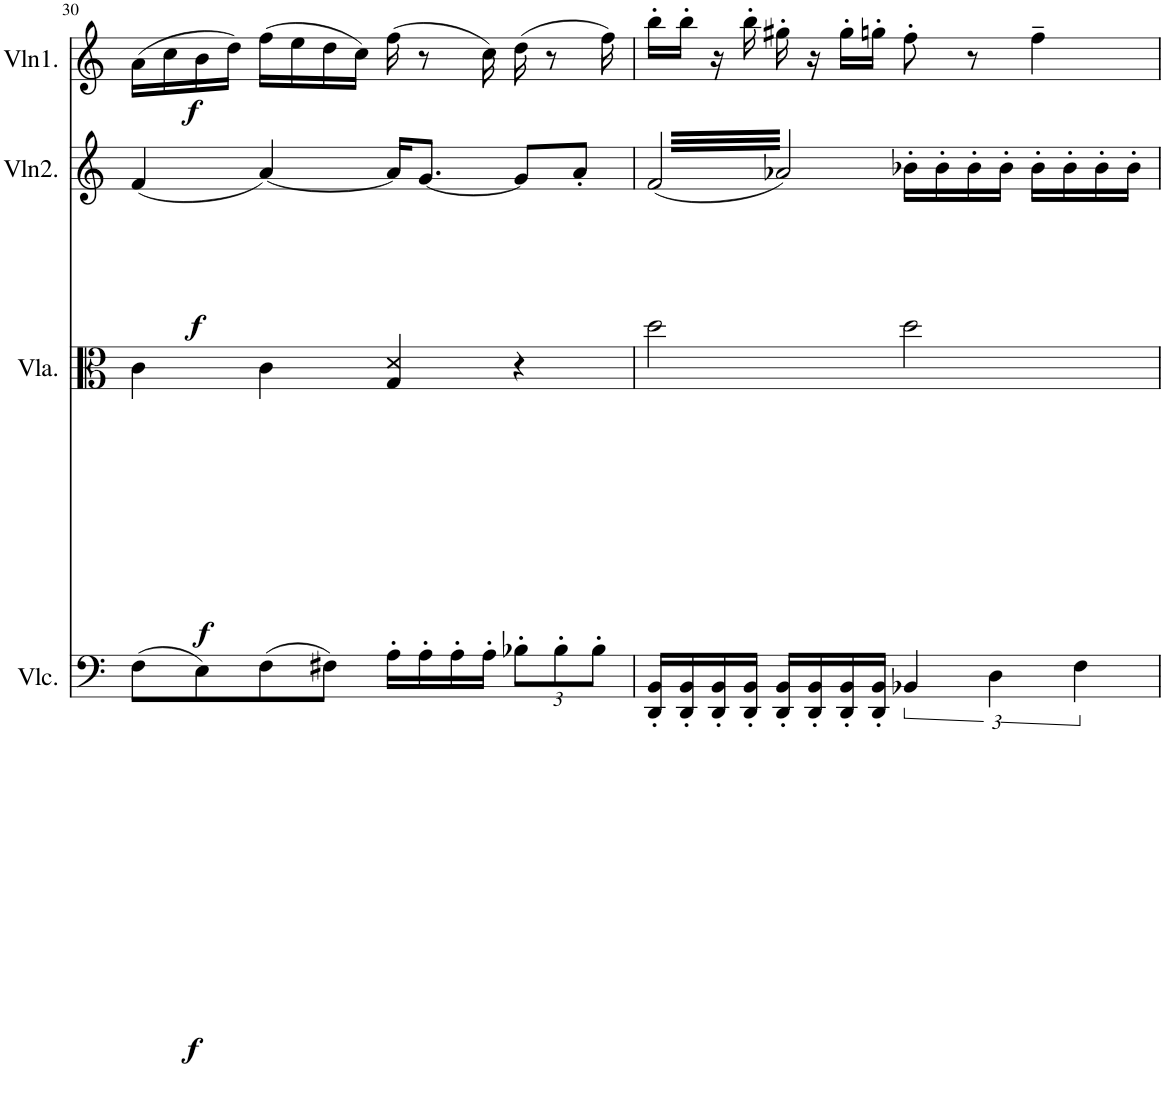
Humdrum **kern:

**kern	**dynam	**kern	**dynam	**kern	**dynam	**kern	**dynam
*part4	*part4	*part3	*part3	*part2	*part2	*part1	*part1
*staff4	*staff4	*staff3	*staff3	*staff2	*staff2	*staff1	*staff1
*I"Cello	*	*I"Viola	*	*I"Violin 2	*	*I"Violin 1	*
*	*	*I'Vla.	*	*I'Vln2.	*	*I'Vln1.	*
!!LO:PB:g=z
*clefF4	*	*clefC3	*	*clefG2	*	*clefG2	*
*k[]	*	*k[]	*	*k[]	*	*k[]	*
*	*	*	*	*M4/4	*	*M4/4	*
=30	=30	=30	=30	=30	=30	=30	=30
!	!LO:DY:b	!	!LO:DY:b	!	!LO:DY:b	!	!LO:DY:b
(8F\L	f	4c\	f	(4f/	f	(16a\LL	f
.	.	.	.	.	.	16cc\	.
8E\)	.	.	.	.	.	16b\	.
.	.	.	.	.	.	16dd\JJ)	.
(8F\	.	4c\	.	[4a/)	.	(16ff\LL	.
.	.	.	.	.	.	16ee\	.
8F#X\J)	.	.	.	.	.	16dd\	.
.	.	.	.	.	.	16cc\JJ)	.
16A'\LL	.	4G/ 4d/	.	16a/KL]	.	(16ff\	.
16A'\	.	.	.	[8.g/J	.	8r	.
16A'\	.	.	.	.	.	.	.
16A'\JJ	.	.	.	.	.	16cc\)	.
*Xbrackettup	*	*	*	*	*	*	*
12B-X'\L	.	4r	.	8g/L]	.	(16dd\	.
.	.	.	.	.	.	8r	.
12B-'\	.	.	.	.	.	.	.
.	.	.	.	8a'/J	.	.	.
12B-'\J	.	.	.	.	.	.	.
.	.	.	.	.	.	16ff\)	.
=31	=31	=31	=31	=31	=31	=31	=31
*	*	*	*	*tremolo	*	*	*
16DD/' 16BB/'LL	.	2dd\	.	(64f/LLLL	.	16bb'\LL	.
.	.	.	.	64a-X/)	.	.	.
.	.	.	.	64f/	.	.	.
.	.	.	.	64a-X/)	.	.	.
16DD/' 16BB/'	.	.	.	64f/	.	16bb'\JJ	.
.	.	.	.	64a-X/)	.	.	.
.	.	.	.	64f/	.	.	.
.	.	.	.	64a-X/)	.	.	.
16DD/' 16BB/'	.	.	.	64f/	.	16r	.
.	.	.	.	64a-X/)	.	.	.
.	.	.	.	64f/	.	.	.
.	.	.	.	64a-X/)	.	.	.
16DD/' 16BB/'JJ	.	.	.	64f/	.	16bb'\	.
.	.	.	.	64a-X/)	.	.	.
.	.	.	.	64f/	.	.	.
.	.	.	.	64a-X/)	.	.	.
16DD/' 16BB/'LL	.	.	.	64f/	.	16gg#X'\	.
.	.	.	.	64a-X/)	.	.	.
.	.	.	.	64f/	.	.	.
.	.	.	.	64a-X/)	.	.	.
16DD/' 16BB/'	.	.	.	64f/	.	16r	.
.	.	.	.	64a-X/)	.	.	.
.	.	.	.	64f/	.	.	.
.	.	.	.	64a-X/)	.	.	.
16DD/' 16BB/'	.	.	.	64f/	.	16gg#'\LL	.
.	.	.	.	64a-X/)	.	.	.
.	.	.	.	64f/	.	.	.
.	.	.	.	64a-X/)	.	.	.
16DD/' 16BB/'JJ	.	.	.	64f/	.	16ggn'\JJ	.
.	.	.	.	64a-X/)	.	.	.
.	.	.	.	64f/	.	.	.
.	.	.	.	64a-X/)JJJJ	.	.	.
*	*	*	*	*Xtremolo	*	*	*
*brackettup	*	*	*	*	*	*	*
6BB-X/	.	2dd\	.	16b-X'\LL	.	8ff'\	.
.	.	.	.	.	.	.	.
.	.	.	.	.	.	.	.
.	.	.	.	.	.	.	.
.	.	.	.	16b-'\	.	.	.
.	.	.	.	.	.	.	.
.	.	.	.	.	.	.	.
.	.	.	.	.	.	.	.
.	.	.	.	16b-'\	.	8r	.
.	.	.	.	.	.	.	.
.	.	.	.	.	.	.	.
6D\	.	.	.	.	.	.	.
.	.	.	.	.	.	.	.
.	.	.	.	16b-'\JJ	.	.	.
.	.	.	.	.	.	.	.
.	.	.	.	.	.	.	.
.	.	.	.	.	.	.	.
.	.	.	.	16b-'\LL	.	4ff~\	.
.	.	.	.	16b-'\	.	.	.
6F\	.	.	.	.	.	.	.
.	.	.	.	16b-'\	.	.	.
.	.	.	.	16b-'\JJ	.	.	.
=	=	=	=	=	=	=	=
*-	*-	*-	*-	*-	*-	*-	*-
